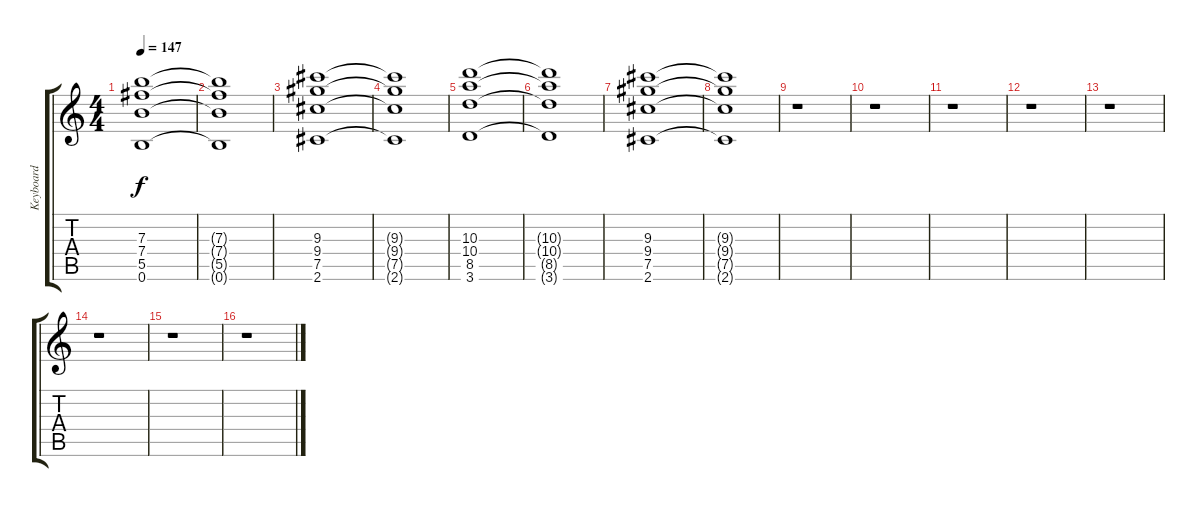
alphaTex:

\track ("Keyboard" "Keyboard") {instrument fx1rain}
\staff {score tabs}
\tuning (Db6 Ab5 E5 B4 Gb4 B3) {hide}
\ts (4 4)
\tempo 147
\clef g2
\ks c
(7.3 7.4 5.5 0.6).1{dy f instrument stringensemble1} |
(7.3{t} 7.4{t} 5.5{t} 0.6{t}).1 |
(9.3 9.4 7.5 2.6).1 |
(9.3{t} 9.4{t} 7.5{t} 2.6{t}).1 |
(10.3 10.4 8.5 3.6).1 |
(10.3{t} 10.4{t} 8.5{t} 3.6{t}).1 |
(9.3 9.4 7.5 2.6).1 |
(9.3{t} 9.4{t} 7.5{t} 2.6{t}).1 |
r.1 |
r.1 |
r.1 |
r.1 |
r.1 |
r.1 |
r.1 |
r.1
